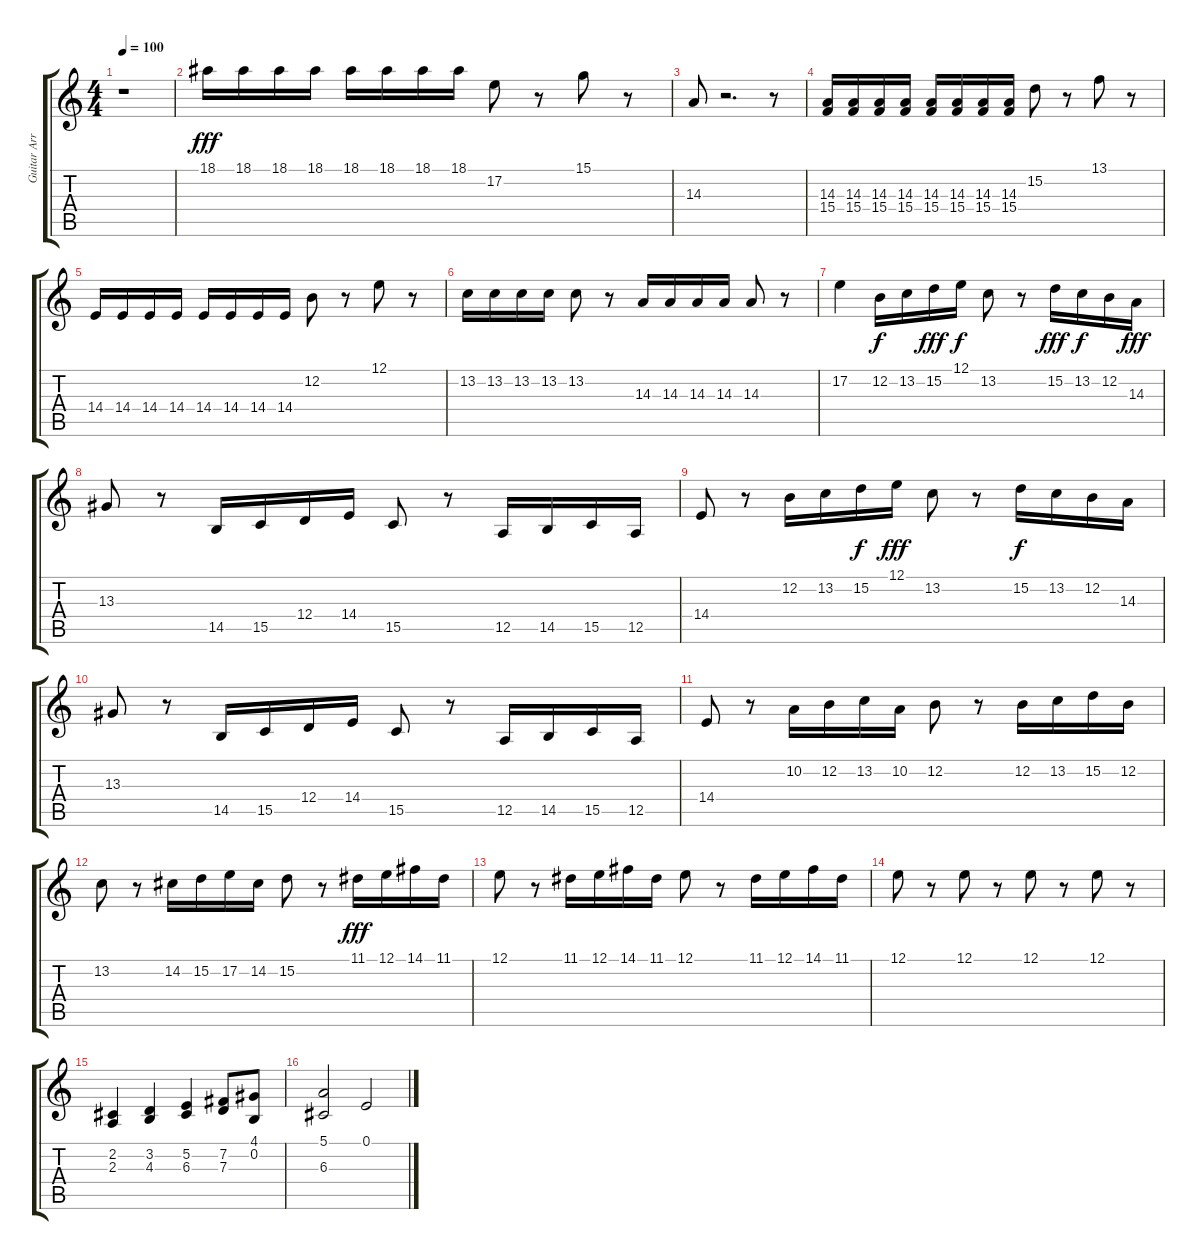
\track ("Guitar Arrangement" "Guitar Arr") {instrument violin}
\staff {score tabs}
\tuning (E4 B3 G3 D3 A2 E2) {hide}
\ts (4 4)
\tempo 100
\clef g2
\ks c
r.1{dy fff} |
18.1.16 18.1.16 18.1.16 18.1.16 18.1.16 18.1.16 18.1.16 18.1.16 17.2.8 r.8 15.1.8 r.8 |
14.3.8 r.2{d} r.8 |
(14.3 15.4).16 (14.3 15.4).16 (14.3 15.4).16 (14.3 15.4).16 (14.3 15.4).16 (14.3 15.4).16 (14.3 15.4).16 (14.3 15.4).16 15.2.8 r.8 13.1.8 r.8 |
14.4.16 14.4.16 14.4.16 14.4.16 14.4.16 14.4.16 14.4.16 14.4.16 12.2.8 r.8 12.1.8 r.8 |
13.2.16 13.2.16 13.2.16 13.2.16 13.2.8 r.8 14.3.16 14.3.16 14.3.16 14.3.16 14.3.8 r.8 |
17.2.4 12.2.16{dy f} 13.2.16 15.2.16{dy fff} 12.1.16{dy f} 13.2.8 r.8 15.2.16{dy fff} 13.2.16{dy f} 12.2.16 14.3.16{dy fff} |
13.3.8 r.8 14.5.16 15.5.16 12.4.16 14.4.16 15.5.8 r.8 12.5.16 14.5.16 15.5.16 12.5.16 |
14.4.8 r.8 12.2.16 13.2.16 15.2.16{dy f} 12.1.16{dy fff} 13.2.8 r.8 15.2.16{dy f} 13.2.16 12.2.16 14.3.16 |
13.3.8 r.8 14.5.16 15.5.16 12.4.16 14.4.16 15.5.8 r.8 12.5.16 14.5.16 15.5.16 12.5.16 |
14.4.8 r.8 10.2.16 12.2.16 13.2.16 10.2.16 12.2.8 r.8 12.2.16 13.2.16 15.2.16 12.2.16 |
13.2.8 r.8 14.2.16 15.2.16 17.2.16 14.2.16 15.2.8 r.8 11.1.16{dy fff} 12.1.16 14.1.16 11.1.16 |
12.1.8 r.8 11.1.16 12.1.16 14.1.16 11.1.16 12.1.8 r.8 11.1.16 12.1.16 14.1.16 11.1.16 |
12.1.8 r.8 12.1.8 r.8 12.1.8 r.8 12.1.8 r.8 |
(2.2 2.3).4 (3.2 4.3).4 (5.2 6.3).4 (7.2 7.3).8 (4.1 0.2).8 |
(5.1 6.3).2 0.1.2
